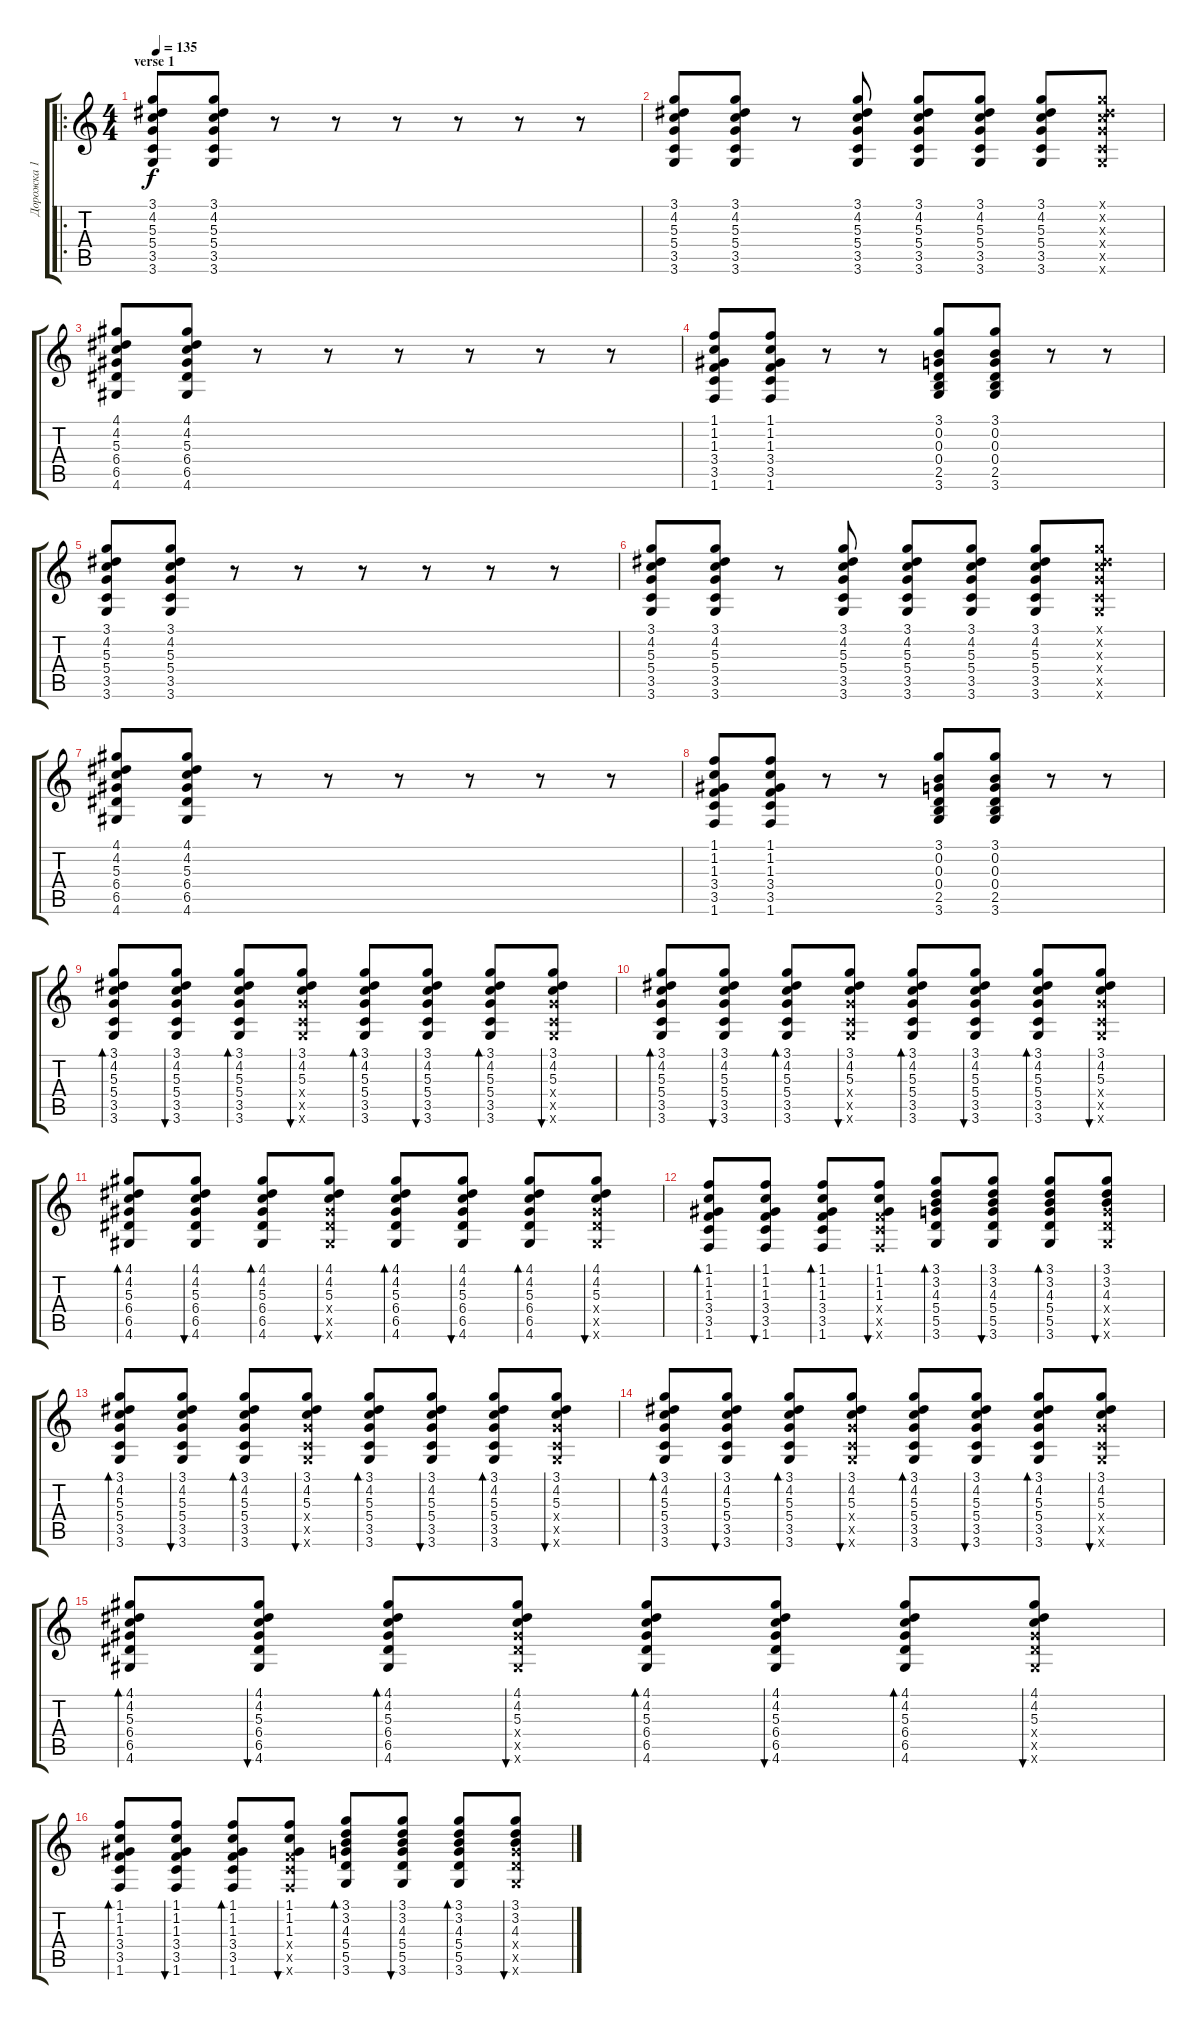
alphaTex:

\track ("Дорожка 1" "Дорожка 1") {instrument acousticguitarnylon}
\staff {score tabs}
\tuning (E4 B3 G3 D3 A2 E2) {hide}
\ro
\ts (4 4)
\section ("" "verse 1")
\tempo 135
\clef g2
\ks c
(3.1 4.2 5.3 5.4 3.5 3.6).8{dy f} (3.1 4.2 5.3 5.4 3.5 3.6).8 r.8 r.8 r.8 r.8 r.8 r.8 |
(3.1 4.2 5.3 5.4 3.5 3.6).8 (3.1 4.2 5.3 5.4 3.5 3.6).8 r.8 (3.1 4.2 5.3 5.4 3.5 3.6).8 (3.1 4.2 5.3 5.4 3.5 3.6).8 (3.1 4.2 5.3 5.4 3.5 3.6).8 (3.1 4.2 5.3 5.4 3.5 3.6).8 (3.1{x} 4.2{x} 5.3{x} 5.4{x} 3.5{x} 3.6{x}).8 |
(4.1 4.2 5.3 6.4 6.5 4.6).8 (4.1 4.2 5.3 6.4 6.5 4.6).8 r.8 r.8 r.8 r.8 r.8 r.8 |
(1.1 1.2 1.3 3.4 3.5 1.6).8 (1.1 1.2 1.3 3.4 3.5 1.6).8 r.8 r.8 (3.1 0.2 0.3 0.4 2.5 3.6).8 (3.1 0.2 0.3 0.4 2.5 3.6).8 r.8 r.8 |
(3.1 4.2 5.3 5.4 3.5 3.6).8 (3.1 4.2 5.3 5.4 3.5 3.6).8 r.8 r.8 r.8 r.8 r.8 r.8 |
(3.1 4.2 5.3 5.4 3.5 3.6).8 (3.1 4.2 5.3 5.4 3.5 3.6).8 r.8 (3.1 4.2 5.3 5.4 3.5 3.6).8 (3.1 4.2 5.3 5.4 3.5 3.6).8 (3.1 4.2 5.3 5.4 3.5 3.6).8 (3.1 4.2 5.3 5.4 3.5 3.6).8 (3.1{x} 4.2{x} 5.3{x} 5.4{x} 3.5{x} 3.6{x}).8 |
(4.1 4.2 5.3 6.4 6.5 4.6).8 (4.1 4.2 5.3 6.4 6.5 4.6).8 r.8 r.8 r.8 r.8 r.8 r.8 |
(1.1 1.2 1.3 3.4 3.5 1.6).8 (1.1 1.2 1.3 3.4 3.5 1.6).8 r.8 r.8 (3.1 0.2 0.3 0.4 2.5 3.6).8 (3.1 0.2 0.3 0.4 2.5 3.6).8 r.8 r.8 |
(3.1 4.2 5.3 5.4 3.5 3.6).8{bd 60} (3.1 4.2 5.3 5.4 3.5 3.6).8{bu 60} (3.1 4.2 5.3 5.4 3.5 3.6).8{bd 60} (3.1 4.2 5.3 5.4{x} 3.5{x} 3.6{x}).8{bu 60} (3.1 4.2 5.3 5.4 3.5 3.6).8{bd 60} (3.1 4.2 5.3 5.4 3.5 3.6).8{bu 60} (3.1 4.2 5.3 5.4 3.5 3.6).8{bd 60} (3.1 4.2 5.3 5.4{x} 3.5{x} 3.6{x}).8{bu 60} |
(3.1 4.2 5.3 5.4 3.5 3.6).8{bd 60} (3.1 4.2 5.3 5.4 3.5 3.6).8{bu 60} (3.1 4.2 5.3 5.4 3.5 3.6).8{bd 60} (3.1 4.2 5.3 5.4{x} 3.5{x} 3.6{x}).8{bu 60} (3.1 4.2 5.3 5.4 3.5 3.6).8{bd 60} (3.1 4.2 5.3 5.4 3.5 3.6).8{bu 60} (3.1 4.2 5.3 5.4 3.5 3.6).8{bd 60} (3.1 4.2 5.3 5.4{x} 3.5{x} 3.6{x}).8{bu 60} |
(4.1 4.2 5.3 6.4 6.5 4.6).8{bd 60} (4.1 4.2 5.3 6.4 6.5 4.6).8{bu 60} (4.1 4.2 5.3 6.4 6.5 4.6).8{bd 60} (4.1 4.2 5.3 6.4{x} 6.5{x} 4.6{x}).8{bu 60} (4.1 4.2 5.3 6.4 6.5 4.6).8{bd 60} (4.1 4.2 5.3 6.4 6.5 4.6).8{bu 60} (4.1 4.2 5.3 6.4 6.5 4.6).8{bd 60} (4.1 4.2 5.3 6.4{x} 6.5{x} 4.6{x}).8{bu 60} |
(1.1 1.2 1.3 3.4 3.5 1.6).8{bd 60} (1.1 1.2 1.3 3.4 3.5 1.6).8{bu 60} (1.1 1.2 1.3 3.4 3.5 1.6).8{bd 60} (1.1 1.2 1.3 3.4{x} 3.5{x} 1.6{x}).8{bu 60} (3.1 3.2 4.3 5.4 5.5 3.6).8{bd 60} (3.1 3.2 4.3 5.4 5.5 3.6).8{bu 60} (3.1 3.2 4.3 5.4 5.5 3.6).8{bd 60} (3.1 3.2 4.3 5.4{x} 5.5{x} 3.6{x}).8{bu 60} |
(3.1 4.2 5.3 5.4 3.5 3.6).8{bd 60} (3.1 4.2 5.3 5.4 3.5 3.6).8{bu 60} (3.1 4.2 5.3 5.4 3.5 3.6).8{bd 60} (3.1 4.2 5.3 5.4{x} 3.5{x} 3.6{x}).8{bu 60} (3.1 4.2 5.3 5.4 3.5 3.6).8{bd 60} (3.1 4.2 5.3 5.4 3.5 3.6).8{bu 60} (3.1 4.2 5.3 5.4 3.5 3.6).8{bd 60} (3.1 4.2 5.3 5.4{x} 3.5{x} 3.6{x}).8{bu 60} |
(3.1 4.2 5.3 5.4 3.5 3.6).8{bd 60} (3.1 4.2 5.3 5.4 3.5 3.6).8{bu 60} (3.1 4.2 5.3 5.4 3.5 3.6).8{bd 60} (3.1 4.2 5.3 5.4{x} 3.5{x} 3.6{x}).8{bu 60} (3.1 4.2 5.3 5.4 3.5 3.6).8{bd 60} (3.1 4.2 5.3 5.4 3.5 3.6).8{bu 60} (3.1 4.2 5.3 5.4 3.5 3.6).8{bd 60} (3.1 4.2 5.3 5.4{x} 3.5{x} 3.6{x}).8{bu 60} |
(4.1 4.2 5.3 6.4 6.5 4.6).8{bd 60} (4.1 4.2 5.3 6.4 6.5 4.6).8{bu 60} (4.1 4.2 5.3 6.4 6.5 4.6).8{bd 60} (4.1 4.2 5.3 6.4{x} 6.5{x} 4.6{x}).8{bu 60} (4.1 4.2 5.3 6.4 6.5 4.6).8{bd 60} (4.1 4.2 5.3 6.4 6.5 4.6).8{bu 60} (4.1 4.2 5.3 6.4 6.5 4.6).8{bd 60} (4.1 4.2 5.3 6.4{x} 6.5{x} 4.6{x}).8{bu 60} |
(1.1 1.2 1.3 3.4 3.5 1.6).8{bd 60} (1.1 1.2 1.3 3.4 3.5 1.6).8{bu 60} (1.1 1.2 1.3 3.4 3.5 1.6).8{bd 60} (1.1 1.2 1.3 3.4{x} 3.5{x} 1.6{x}).8{bu 60} (3.1 3.2 4.3 5.4 5.5 3.6).8{bd 60} (3.1 3.2 4.3 5.4 5.5 3.6).8{bu 60} (3.1 3.2 4.3 5.4 5.5 3.6).8{bd 60} (3.1 3.2 4.3 5.4{x} 5.5{x} 3.6{x}).8{bu 60}
